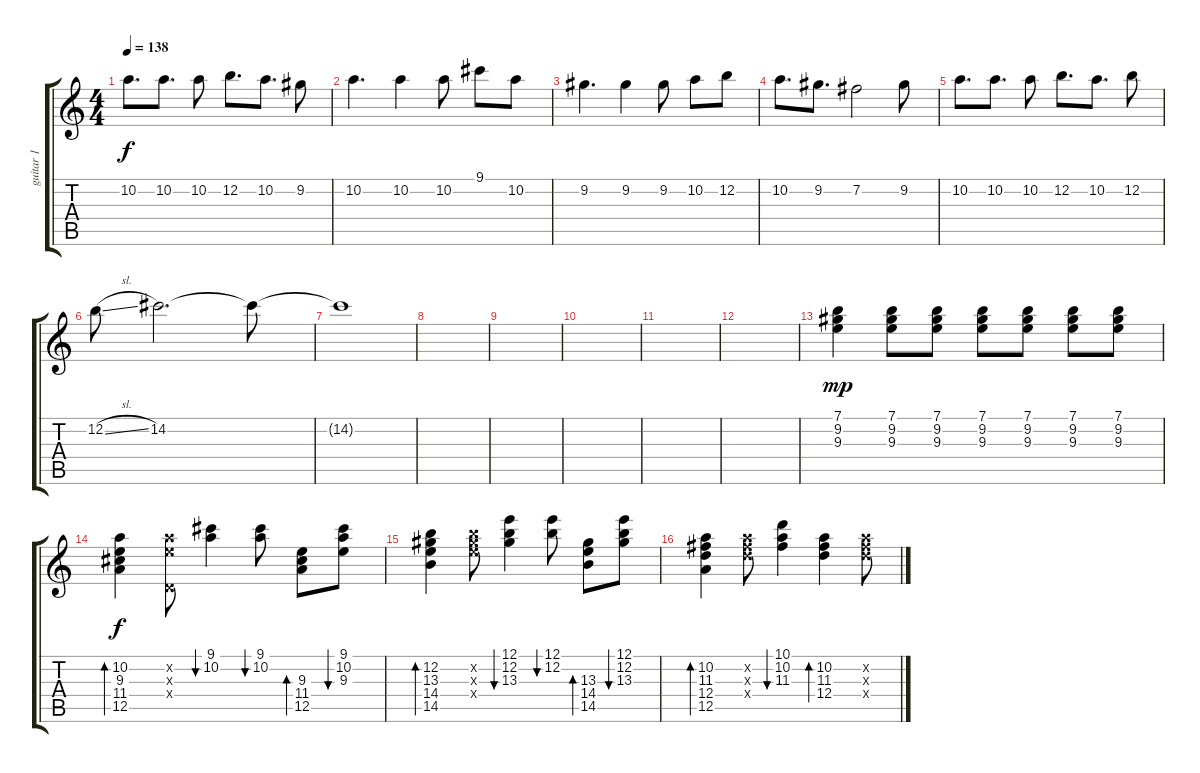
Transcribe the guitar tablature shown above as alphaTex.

\track ("guitar 1" "guitar 1") {instrument overdrivenguitar}
\staff {score tabs}
\tuning (E4 B3 G3 D3 A2 E2) {hide}
\ts (4 4)
\tempo 138
\clef g2
\ks c
10.2.8{d dy f} 10.2.8{d} 10.2.8 12.2.8{d} 10.2.8{d} 9.2.8 |
10.2.4{d} 10.2.4 10.2.8 9.1.8 10.2.8 |
9.2.4{d} 9.2.4 9.2.8 10.2.8 12.2.8 |
10.2.8{d} 9.2.8{d} 7.2.2 9.2.8 |
10.2.8{d} 10.2.8{d} 10.2.8 12.2.8{d} 10.2.8{d} 12.2.8 |
12.2{sl}.8 14.2.2{d} 14.2{t}.8 |
14.2{t}.1 |
|
|
|
|
|
(7.1 9.2 9.3).4{dy mp} (7.1 9.2 9.3).8 (7.1 9.2 9.3).8 (7.1 9.2 9.3).8 (7.1 9.2 9.3).8 (7.1 9.2 9.3).8 (7.1 9.2 9.3).8 |
(10.2 9.3 11.4 12.5).4{bd 240 dy f} (10.2{x} 9.3{x} 0.4{x}).8 (9.1 10.2).4{bu 60} (9.1 10.2).8{bu 60} (9.3 11.4 12.5).8{bd 60} (9.1 10.2 9.3).8{bu 60} |
(12.2 13.3 14.4 14.5).4{bd 60} (12.2{x} 13.3{x} 14.4{x}).8 (12.1 12.2 13.3).4{bu 60} (12.1 12.2).8{bu 60} (13.3 14.4 14.5).8{bd 60} (12.1 12.2 13.3).8{bu 60} |
(10.2 11.3 12.4 12.5).4{bd 60} (10.2{x} 11.3{x} 12.4{x}).8 (10.1 10.2 11.3).4{bu 60} (10.2 11.3 12.4).4{bd 60} (10.2{x} 11.3{x} 12.4{x}).8
